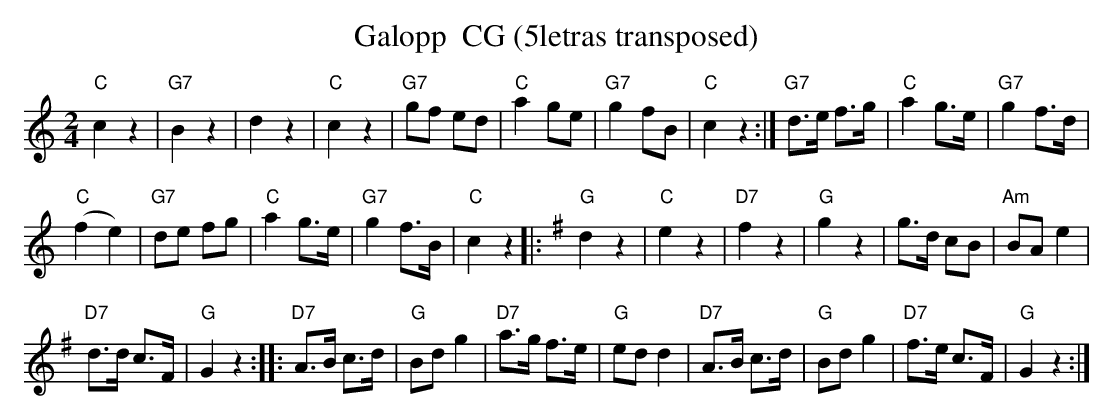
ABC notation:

X:1
T:Galopp  CG (5letras transposed)
M:2/4
L:1/8
K:C transpose=3 %%MIDI gchordon
"C"c2z2 | "G7"B2z2 | d2z2 | "C"c2z2 | "G7"gf ed | "C"a2ge | "G7"g2 fB | "C"c2z2 :| "G7"d>e f>g | "C"a2 g>e | "G7"g2 f>d |
("C"f2e2) | "G7"de fg | "C"a2 g>e | "G7"g2 f>B | "C"c2z2 |: [K:G] "G"d2z2 | "C"e2z2 | "D7"f2z2 | "G"g2z2 | g>d cB | "Am"BA e2 |
"D7"d>d c>F | "G"G2z2 :: "D7"A>B c>d | "G"Bd g2 | "D7"a>g f>e | "G"edd2 | "D7"A>B c>d | "G"Bd g2 | "D7"f>e c>F | "G"G2z2 :|
